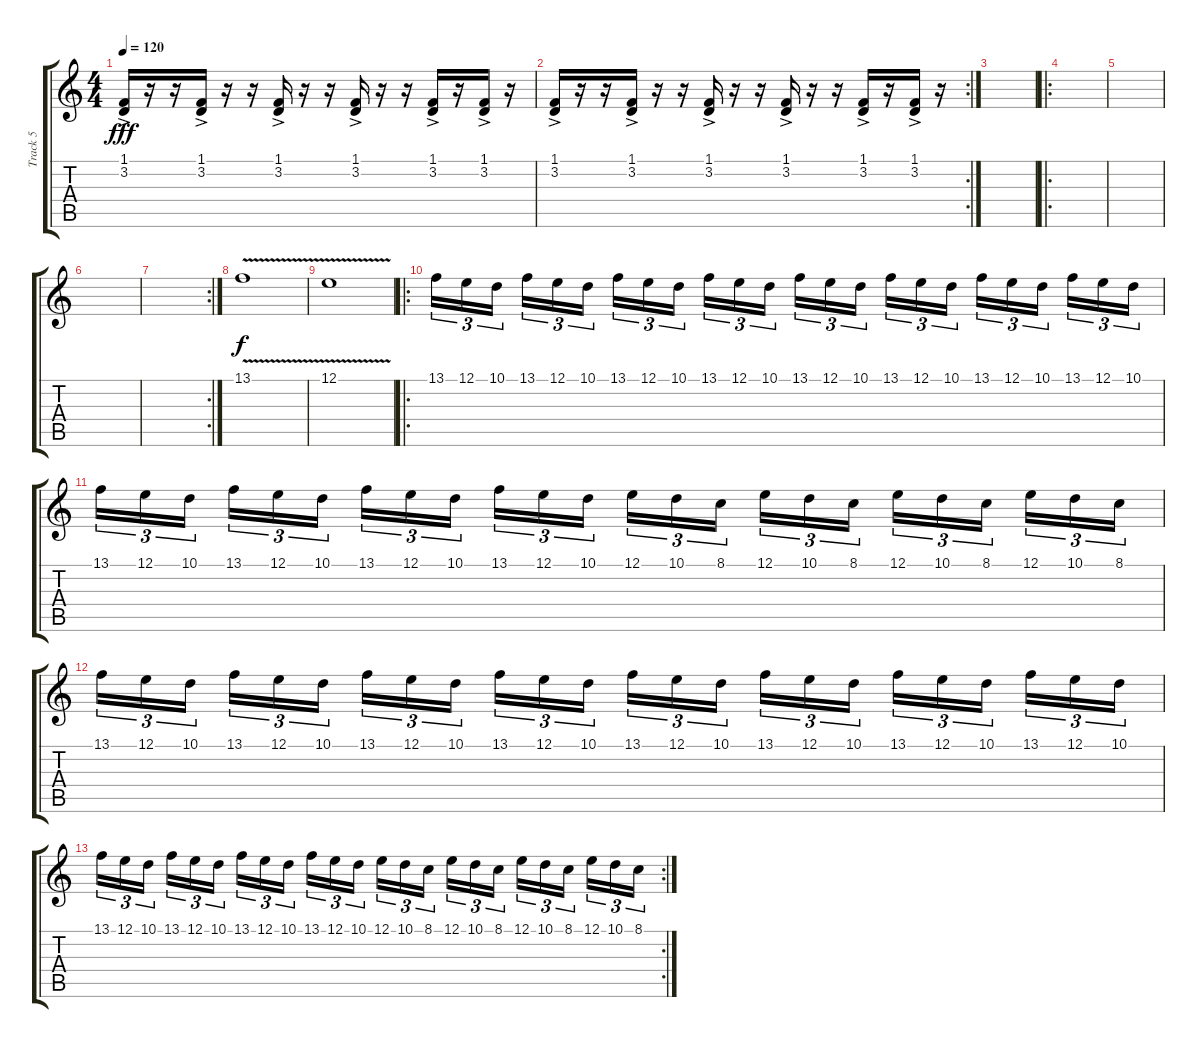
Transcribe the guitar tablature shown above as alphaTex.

\track ("Track 5" "Track 5") {instrument brasssection}
\staff {score tabs}
\tuning (E4 B3 G3 D3 A2 E2) {hide}
\ts (4 4)
\tempo 120
\clef g2
\ks c
(1.1{ac} 3.2{ac}).16{dy fff} r.16 r.16 (1.1{ac} 3.2{ac}).16 r.16 r.16 (1.1{ac} 3.2{ac}).16 r.16 r.16 (1.1{ac} 3.2{ac}).16 r.16 r.16 (1.1{ac} 3.2{ac}).16 r.16 (1.1{ac} 3.2{ac}).16 r.16 |
\rc 2
(1.1{ac} 3.2{ac}).16 r.16 r.16 (1.1{ac} 3.2{ac}).16 r.16 r.16 (1.1{ac} 3.2{ac}).16 r.16 r.16 (1.1{ac} 3.2{ac}).16 r.16 r.16 (1.1{ac} 3.2{ac}).16 r.16 (1.1{ac} 3.2{ac}).16 r.16 |
|
\ro
|
|
|
\rc 2
|
13.1{v}.1{dy f} |
12.1{v}.1 |
\ro
13.1.16{tu (3 2)} 12.1.16{tu (3 2)} 10.1.16{tu (3 2)} 13.1.16{tu (3 2)} 12.1.16{tu (3 2)} 10.1.16{tu (3 2)} 13.1.16{tu (3 2)} 12.1.16{tu (3 2)} 10.1.16{tu (3 2)} 13.1.16{tu (3 2)} 12.1.16{tu (3 2)} 10.1.16{tu (3 2)} 13.1.16{tu (3 2)} 12.1.16{tu (3 2)} 10.1.16{tu (3 2)} 13.1.16{tu (3 2)} 12.1.16{tu (3 2)} 10.1.16{tu (3 2)} 13.1.16{tu (3 2)} 12.1.16{tu (3 2)} 10.1.16{tu (3 2)} 13.1.16{tu (3 2)} 12.1.16{tu (3 2)} 10.1.16{tu (3 2)} |
13.1.16{tu (3 2)} 12.1.16{tu (3 2)} 10.1.16{tu (3 2)} 13.1.16{tu (3 2)} 12.1.16{tu (3 2)} 10.1.16{tu (3 2)} 13.1.16{tu (3 2)} 12.1.16{tu (3 2)} 10.1.16{tu (3 2)} 13.1.16{tu (3 2)} 12.1.16{tu (3 2)} 10.1.16{tu (3 2)} 12.1.16{tu (3 2)} 10.1.16{tu (3 2)} 8.1.16{tu (3 2)} 12.1.16{tu (3 2)} 10.1.16{tu (3 2)} 8.1.16{tu (3 2)} 12.1.16{tu (3 2)} 10.1.16{tu (3 2)} 8.1.16{tu (3 2)} 12.1.16{tu (3 2)} 10.1.16{tu (3 2)} 8.1.16{tu (3 2)} |
13.1.16{tu (3 2)} 12.1.16{tu (3 2)} 10.1.16{tu (3 2)} 13.1.16{tu (3 2)} 12.1.16{tu (3 2)} 10.1.16{tu (3 2)} 13.1.16{tu (3 2)} 12.1.16{tu (3 2)} 10.1.16{tu (3 2)} 13.1.16{tu (3 2)} 12.1.16{tu (3 2)} 10.1.16{tu (3 2)} 13.1.16{tu (3 2)} 12.1.16{tu (3 2)} 10.1.16{tu (3 2)} 13.1.16{tu (3 2)} 12.1.16{tu (3 2)} 10.1.16{tu (3 2)} 13.1.16{tu (3 2)} 12.1.16{tu (3 2)} 10.1.16{tu (3 2)} 13.1.16{tu (3 2)} 12.1.16{tu (3 2)} 10.1.16{tu (3 2)} |
\rc 2
13.1.16{tu (3 2)} 12.1.16{tu (3 2)} 10.1.16{tu (3 2)} 13.1.16{tu (3 2)} 12.1.16{tu (3 2)} 10.1.16{tu (3 2)} 13.1.16{tu (3 2)} 12.1.16{tu (3 2)} 10.1.16{tu (3 2)} 13.1.16{tu (3 2)} 12.1.16{tu (3 2)} 10.1.16{tu (3 2)} 12.1.16{tu (3 2)} 10.1.16{tu (3 2)} 8.1.16{tu (3 2)} 12.1.16{tu (3 2)} 10.1.16{tu (3 2)} 8.1.16{tu (3 2)} 12.1.16{tu (3 2)} 10.1.16{tu (3 2)} 8.1.16{tu (3 2)} 12.1.16{tu (3 2)} 10.1.16{tu (3 2)} 8.1.16{tu (3 2)}
